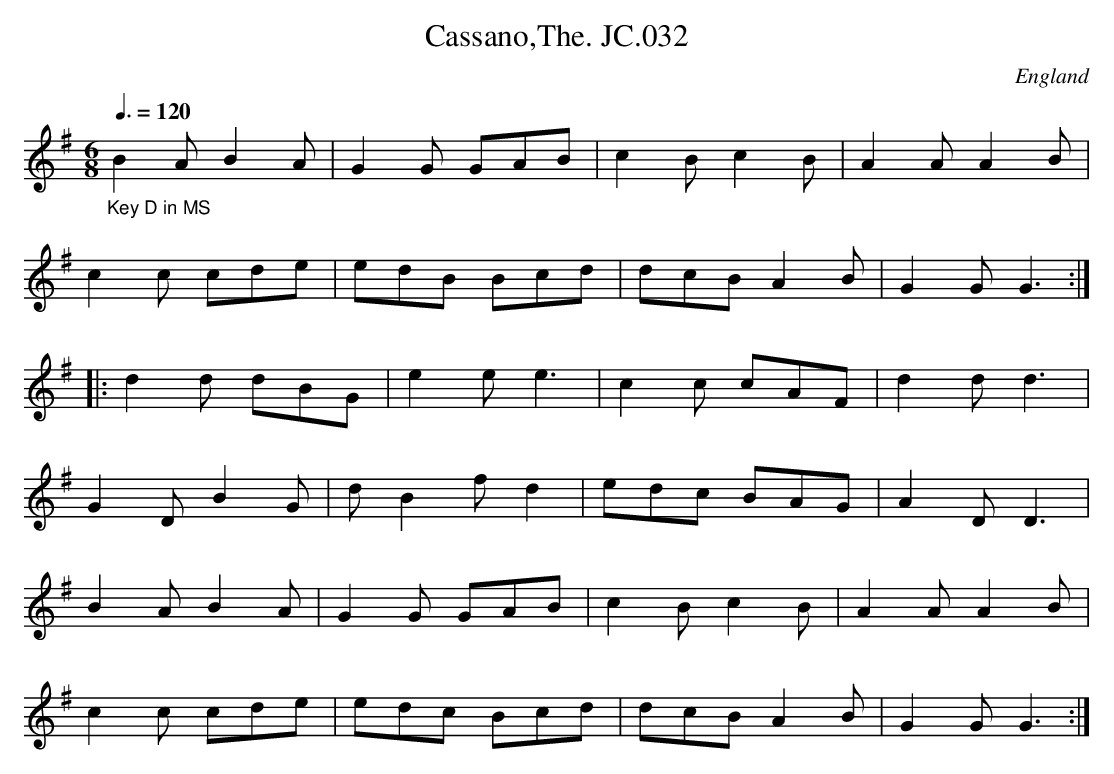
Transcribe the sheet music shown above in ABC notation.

X:1
T:Cassano,The. JC.032
L:1/8
M:6/8
O:England
Q:3/8=120
K:G
"_Key D in MS"\
B2A B2A|G2G GAB|c2B c2B|A2A A2B|!
c2c cde|edB Bcd|dcB A2B|G2G G3:|!
|:d2d dBG|e2e e3|c2c cAF|d2d d3|!
G2D B2G|dB2 fd2|edc BAG|A2D D3|!
B2A B2A|G2G GAB|c2B c2B|A2A A2B|!
c2c cde|edc Bcd|dcB A2B|G2G G3:|
